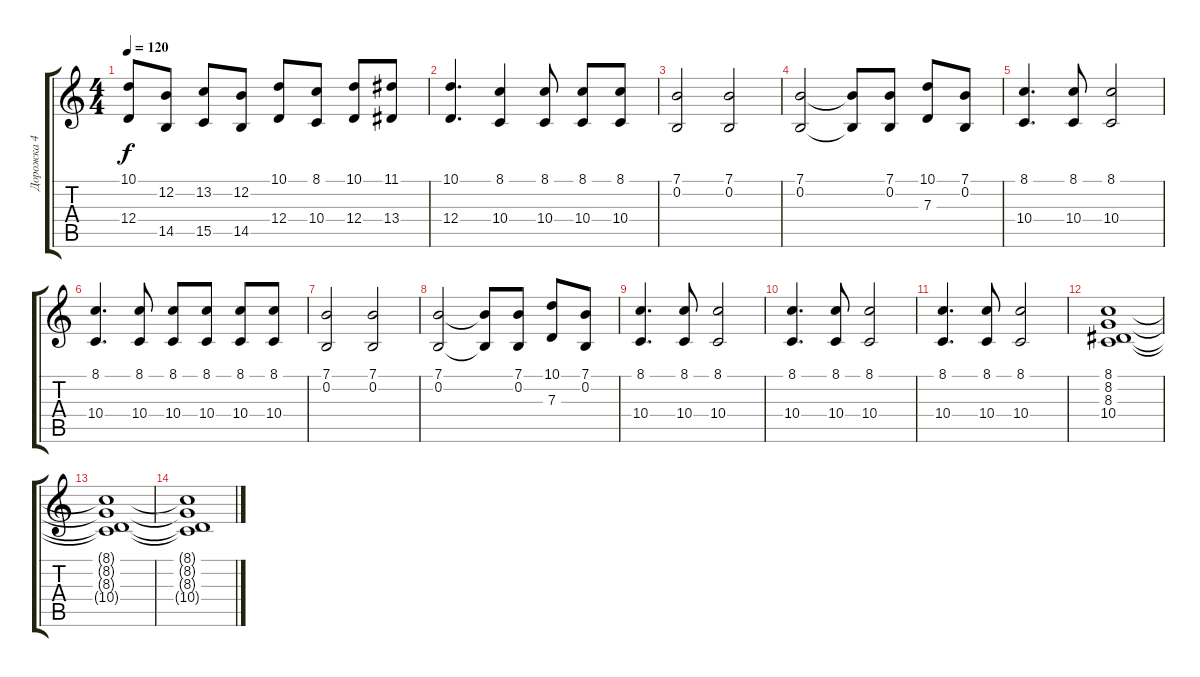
\track ("Дорожка 4" "Дорожка 4") {instrument tremolostrings}
\staff {score tabs}
\tuning (E4 B3 G3 D3 A2 E2) {hide}
\ts (4 4)
\tempo 120
\clef g2
\ks c
(10.1 12.4).8{dy f} (12.2 14.5).8 (13.2 15.5).8 (12.2 14.5).8 (10.1 12.4).8 (8.1 10.4).8 (10.1 12.4).8 (11.1 13.4).8 |
(10.1 12.4).4{d} (8.1 10.4).4 (8.1 10.4).8 (8.1 10.4).8 (8.1 10.4).8 |
(7.1 0.2).2 (7.1 0.2).2 |
(7.1 0.2).2 (7.1{t} 0.2{t}).8 (7.1 0.2).8 (10.1 7.3).8 (7.1 0.2).8 |
(8.1 10.4).4{d} (8.1 10.4).8 (8.1 10.4).2 |
(8.1 10.4).4{d} (8.1 10.4).8 (8.1 10.4).8 (8.1 10.4).8 (8.1 10.4).8 (8.1 10.4).8 |
(7.1 0.2).2 (7.1 0.2).2 |
(7.1 0.2).2 (7.1{t} 0.2{t}).8 (7.1 0.2).8 (10.1 7.3).8 (7.1 0.2).8 |
(8.1 10.4).4{d} (8.1 10.4).8 (8.1 10.4).2 |
(8.1 10.4).4{d} (8.1 10.4).8 (8.1 10.4).2 |
(8.1 10.4).4{d} (8.1 10.4).8 (8.1 10.4).2 |
(8.1 8.2 8.3 10.4).1 |
(8.1{t} 8.2{t} 8.3{t} 10.4{t}).1 |
(8.1{t} 8.2{t} 8.3{t} 10.4{t}).1
